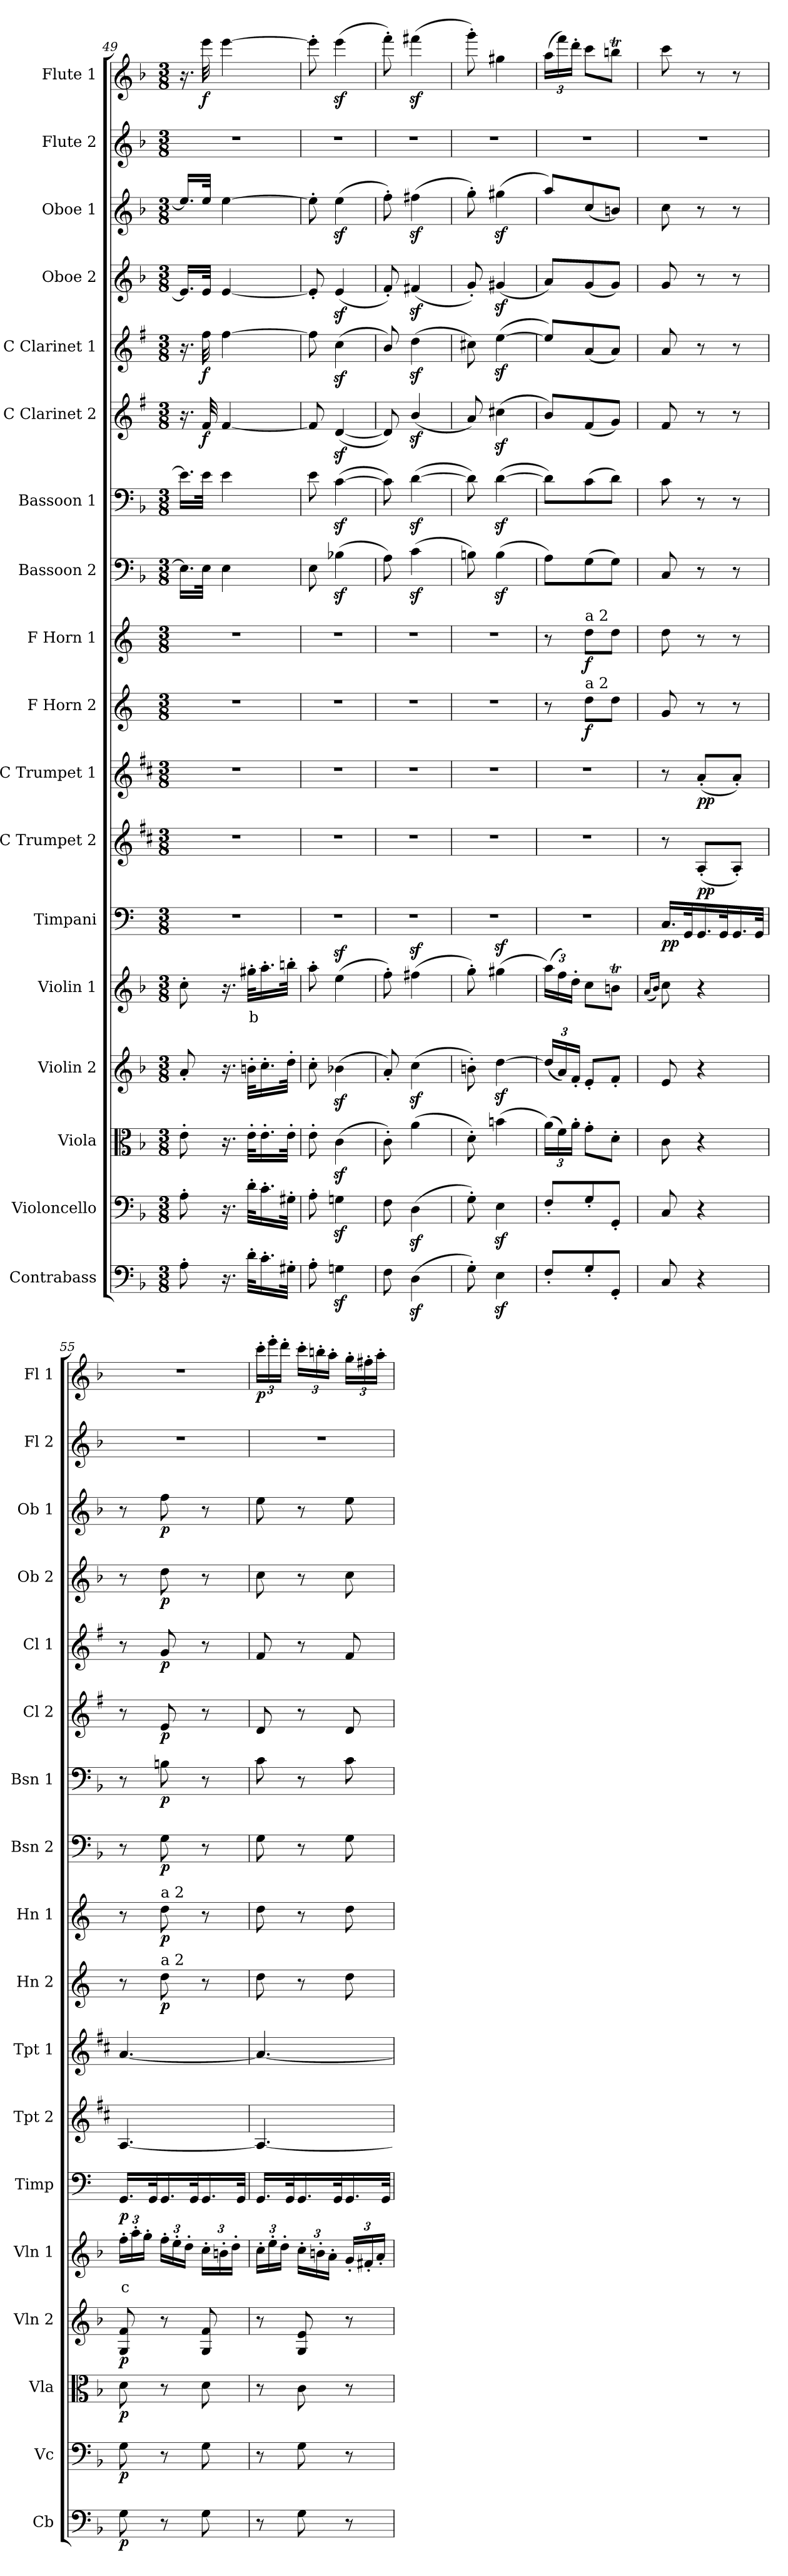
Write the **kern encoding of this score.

**kern	**dynam	**kern	**dynam	**kern	**dynam	**kern	**dynam	**kern	**text	**dynam	**kern	**dynam	**kern	**dynam	**kern	**dynam	**kern	**dynam	**kern	**dynam	**kern	**dynam	**kern	**dynam	**kern	**dynam	**kern	**dynam	**kern	**dynam	**kern	**dynam	**kern	**kern	**dynam
*part18	*part18	*part17	*part17	*part16	*part16	*part15	*part15	*part14	*part14	*part14	*part13	*part13	*part12	*part12	*part11	*part11	*part10	*part10	*part9	*part9	*part8	*part8	*part7	*part7	*part6	*part6	*part5	*part5	*part4	*part4	*part3	*part3	*part2	*part1	*part1
*staff18	*staff18	*staff17	*staff17	*staff16	*staff16	*staff15	*staff15	*staff14	*staff14	*staff14	*staff13	*staff13	*staff12	*staff12	*staff11	*staff11	*staff10	*staff10	*staff9	*staff9	*staff8	*staff8	*staff7	*staff7	*staff6	*staff6	*staff5	*staff5	*staff4	*staff4	*staff3	*staff3	*staff2	*staff1	*staff1
*I"Contrabass	*	*I"Violoncello	*	*I"Viola	*	*I"Violin 2	*	*I"Violin 1	*	*	*I"Timpani	*	*I"C Trumpet 2	*	*I"C Trumpet 1	*	*I"F Horn 2	*	*I"F Horn 1	*	*I"Bassoon 2	*	*I"Bassoon 1	*	*I"C Clarinet 2	*	*I"C Clarinet 1	*	*I"Oboe 2	*	*I"Oboe 1	*	*I"Flute 2	*I"Flute 1	*
*I'Cb	*	*I'Vc	*	*I'Vla	*	*I'Vln 2	*	*I'Vln 1	*	*	*I'Timp	*	*I'Tpt 2	*	*I'Tpt 1	*	*I'Hn 2	*	*I'Hn 1	*	*I'Bsn 2	*	*I'Bsn 1	*	*I'Cl 2	*	*I'Cl 1	*	*I'Ob 2	*	*I'Ob 1	*	*I'Fl 2	*I'Fl 1	*
*clefF4	*	*clefF4	*	*clefC3	*	*clefG2	*	*clefG2	*	*	*clefF4	*	*clefG2	*	*clefG2	*	*clefG2	*	*clefG2	*	*clefF4	*	*clefF4	*	*clefG2	*	*clefG2	*	*clefG2	*	*clefG2	*	*clefG2	*clefG2	*
*ITrd7c12	*	*	*	*	*	*	*	*	*	*	*	*	*ITrd1c2	*	*ITrd1c2	*	*ITrd4c7	*	*ITrd4c7	*	*	*	*	*	*ITrd1c2	*	*ITrd1c2	*	*	*	*	*	*	*	*
*k[b-]	*	*k[b-]	*	*k[b-]	*	*k[b-]	*	*k[b-]	*	*	*k[]	*	*k[]	*	*k[]	*	*k[b-]	*	*k[b-]	*	*k[b-]	*	*k[b-]	*	*k[b-]	*	*k[b-]	*	*k[b-]	*	*k[b-]	*	*k[b-]	*k[b-]	*
*F:	*	*F:	*	*F:	*	*F:	*	*F:	*	*	*	*	*	*	*	*	*	*	*	*	*F:	*	*F:	*	*F:	*	*F:	*	*F:	*	*F:	*	*F:	*F:	*
*M3/8	*	*M3/8	*	*M3/8	*	*M3/8	*	*M3/8	*	*	*M3/8	*	*M3/8	*	*M3/8	*	*M3/8	*	*M3/8	*	*M3/8	*	*M3/8	*	*M3/8	*	*M3/8	*	*M3/8	*	*M3/8	*	*M3/8	*M3/8	*
=49	=49	=49	=49	=49	=49	=49	=49	=49	=49	=49	=49	=49	=49	=49	=49	=49	=49	=49	=49	=49	=49	=49	=49	=49	=49	=49	=49	=49	=49	=49	=49	=49	=49	=49	=49
8AA'\	.	8A'\	.	8e'\	.	8a'/	.	8cc'\	.	.	4.r	.	4.r	.	4.r	.	4.r	.	4.r	.	16.E\LL]	.	16.e\LL]	.	16.r	.	16.r	.	16.e/LL]	.	16.ee/LL]	.	4.r	16.r	.
!	!	!	!	!	!	!	!	!	!	!	!	!	!	!	!	!	!	!	!	!	!	!	!	!	!	!LO:DY:b	!	!LO:DY:b	!	!	!	!	!	!	!LO:DY:b
.	.	.	.	.	.	.	.	.	.	.	.	.	.	.	.	.	.	.	.	.	32E\JJk	.	32e\JJk	.	32e/	f	32ee\	f	32e/JJk	.	32ee/JJk	.	.	32eee\	f
16.r	.	16.r	.	16.r	.	16.r	.	16.r	.	.	.	.	.	.	.	.	.	.	.	.	4E\	.	4e\	.	[4e/	.	[4ee\	.	[4e/	.	[4ee\	.	.	[4eee\	.
!	!	!	!	!	!	!	!	!	!LO:LY:b:color=#FF0000	!	!	!	!	!	!	!	!	!	!	!	!	!	!	!	!	!	!	!	!	!	!	!	!	!	!
32D'\KLL	.	32d'\KLL	.	32e'\KLL	.	32bn'\KLL	.	32gg#X'\KLL	b	.	.	.	.	.	.	.	.	.	.	.	.	.	.	.	.	.	.	.	.	.	.	.	.	.	.
16.C'\	.	16.c'\	.	16.e'\	.	16.cc'\	.	16.aa'\	.	.	.	.	.	.	.	.	.	.	.	.	.	.	.	.	.	.	.	.	.	.	.	.	.	.	.
32GG#X'\JJk	.	32G#X'\JJk	.	32e'\JJk	.	32dd'\JJk	.	32bbn'\JJk	.	.	.	.	.	.	.	.	.	.	.	.	.	.	.	.	.	.	.	.	.	.	.	.	.	.	.
=50	=50	=50	=50	=50	=50	=50	=50	=50	=50	=50	=50	=50	=50	=50	=50	=50	=50	=50	=50	=50	=50	=50	=50	=50	=50	=50	=50	=50	=50	=50	=50	=50	=50	=50	=50
8AA'\	.	8A'\	.	8e'\	.	8cc'\	.	8aa'\	.	.	4.r	.	4.r	.	4.r	.	4.r	.	4.r	.	8E\	.	8e\	.	8e/]	.	8ee\]	.	8e'/]	.	8ee'\]	.	4.r	8eee'\]	.
4GGnz<\	.	4Gnz<\	.	(4cz<\	.	(4b-Xz<\	.	(4eez<\	.	.	.	.	.	.	.	.	.	.	.	.	(4B-Xz<\	.	([4cz<\	.	([4cz</	.	(4b-z<\	.	(4ez</	.	(4eez<\	.	.	(4eeez<\	.
=51	=51	=51	=51	=51	=51	=51	=51	=51	=51	=51	=51	=51	=51	=51	=51	=51	=51	=51	=51	=51	=51	=51	=51	=51	=51	=51	=51	=51	=51	=51	=51	=51	=51	=51	=51
8FF\	.	8F\	.	8c'\)	.	8a'/)	.	8ff'\)	.	.	4.r	.	4.r	.	4.r	.	4.r	.	4.r	.	8A\)	.	8c\])	.	8c/])	.	8a/)	.	8f'/)	.	8ff'\)	.	4.r	8fff'\)	.
(4DDz<\	.	(4Dz<\	.	(4a\	.	(4ccz<\	.	(4ff#Xz<\	.	.	.	.	.	.	.	.	.	.	.	.	(4cz<\	.	([4dz<\	.	(4az</	.	(4ccz<\	.	(4f#Xz</	.	(4ff#Xz<\	.	.	(4fff#Xz<\	.
=52	=52	=52	=52	=52	=52	=52	=52	=52	=52	=52	=52	=52	=52	=52	=52	=52	=52	=52	=52	=52	=52	=52	=52	=52	=52	=52	=52	=52	=52	=52	=52	=52	=52	=52	=52
8GG'\)	.	8G'\)	.	8d'\)	.	8bn'\)	.	8gg'\)	.	.	4.r	.	4.r	.	4.r	.	4.r	.	4.r	.	8Bn\)	.	8d\])	.	8g/)	.	8bn\)	.	8g'/)	.	8gg'\)	.	4.r	8ggg'\)	.
4EEz<\	.	4Ez<\	.	(4bn\	.	[4ddz<\	.	(4gg#Xz<\	.	.	.	.	.	.	.	.	.	.	.	.	(4Bz<\	.	([4dz<\	.	(4bnz<\	.	([4ddz<\	.	(4g#Xz</	.	(4gg#Xz<\	.	.	4gg#X\	.
=53	=53	=53	=53	=53	=53	=53	=53	=53	=53	=53	=53	=53	=53	=53	=53	=53	=53	=53	=53	=53	=53	=53	=53	=53	=53	=53	=53	=53	=53	=53	=53	=53	=53	=53	=53
*	*	*	*	*Xbrackettup	*	*Xbrackettup	*	*Xbrackettup	*	*	*	*	*	*	*	*	*	*	*	*	*	*	*	*	*	*	*	*	*	*	*	*	*	*Xbrackettup	*
8FF'/L	.	8F'/L	.	(24a\LL)	.	(24dd/LL]	.	(24aa\LL)	.	.	4.r	.	4.r	.	4.r	.	8r	.	8r	.	8A\L)	.	8d\L])	.	8a/L)	.	8dd/L])	.	8a/L)	.	8aa/L)	.	4.r	(24aa\LL	.
.	.	.	.	24f\)	.	24a/)	.	24ff\)	.	.	.	.	.	.	.	.	.	.	.	.	.	.	.	.	.	.	.	.	.	.	.	.	.	24fff\)	.
.	.	.	.	24a'\JJ	.	24f'/JJ	.	24dd'\JJ	.	.	.	.	.	.	.	.	.	.	.	.	.	.	.	.	.	.	.	.	.	.	.	.	.	24ddd'\JJ	.
!	!	!	!	!	!	!	!	!	!	!	!	!	!	!	!	!	!	!	!LO:TX:a:t=a 2	!	!	!	!	!	!	!	!	!	!	!	!	!	!	!	!
!	!	!	!	!	!	!	!	!	!	!	!	!	!	!	!	!	!LO:TX:a:t=a 2	!	!	!	!	!	!	!	!	!	!	!	!	!	!	!	!	!	!
!	!	!	!	!	!	!	!	!	!	!	!	!	!	!	!	!	!	!LO:DY:b	!	!LO:DY:b	!	!	!	!	!	!	!	!	!	!	!	!	!	!	!
8GG'/	.	8G'/	.	8g'\L	.	8e'/L	.	8cc\L	.	.	.	.	.	.	.	.	8g\L	f	8g\L	f	(8G\	.	(8c\	.	(8e/	.	(8g/	.	(8g/	.	(8cc/	.	.	8ccc\L	.
8GGG'/J	.	8GG'/J	.	8d'\J	.	8f'/J	.	8bnt\J	.	.	.	.	.	.	.	.	8g\J	.	8g\J	.	8G\J)	.	8d\J)	.	8f/J)	.	8g/J)	.	8g/J)	.	8bn/J)	.	.	8bbnt\J	.
=54	=54	=54	=54	=54	=54	=54	=54	=54	=54	=54	=54	=54	=54	=54	=54	=54	=54	=54	=54	=54	=54	=54	=54	=54	=54	=54	=54	=54	=54	=54	=54	=54	=54	=54	=54
.	.	.	.	.	.	.	.	(16qa/LL	.	.	.	.	.	.	.	.	.	.	.	.	.	.	.	.	.	.	.	.	.	.	.	.	.	.	.
.	.	.	.	.	.	.	.	16qb-/JJ)	.	.	.	.	.	.	.	.	.	.	.	.	.	.	.	.	.	.	.	.	.	.	.	.	.	.	.
!	!	!	!	!	!	!	!	!	!	!	!	!LO:DY:b	!	!	!	!	!	!	!	!	!	!	!	!	!	!	!	!	!	!	!	!	!	!	!
8CC/	.	8C/	.	8c\	.	8e/	.	8cc\	.	.	16.C/LL	pp	8r	.	8r	.	8c/	.	8g\	.	8C/	.	8c\	.	8e/	.	8g/	.	8g/	.	8cc\	.	4.r	8ccc\	.
.	.	.	.	.	.	.	.	.	.	.	32GG/K	.	.	.	.	.	.	.	.	.	.	.	.	.	.	.	.	.	.	.	.	.	.	.	.
!	!	!	!	!	!	!	!	!	!	!	!	!	!	!LO:DY:b	!	!LO:DY:b	!	!	!	!	!	!	!	!	!	!	!	!	!	!	!	!	!	!	!
4r	.	4r	.	4r	.	4r	.	4r	.	.	16.GG/	.	(8G'/L	pp	(8g'/L	pp	8r	.	8r	.	8r	.	8r	.	8r	.	8r	.	8r	.	8r	.	.	8r	.
.	.	.	.	.	.	.	.	.	.	.	32GG/K	.	.	.	.	.	.	.	.	.	.	.	.	.	.	.	.	.	.	.	.	.	.	.	.
.	.	.	.	.	.	.	.	.	.	.	16.GG/	.	8G'/J)	.	8g'/J)	.	8r	.	8r	.	8r	.	8r	.	8r	.	8r	.	8r	.	8r	.	.	8r	.
.	.	.	.	.	.	.	.	.	.	.	32GG/JJk	.	.	.	.	.	.	.	.	.	.	.	.	.	.	.	.	.	.	.	.	.	.	.	.
=55	=55	=55	=55	=55	=55	=55	=55	=55	=55	=55	=55	=55	=55	=55	=55	=55	=55	=55	=55	=55	=55	=55	=55	=55	=55	=55	=55	=55	=55	=55	=55	=55	=55	=55	=55
!	!LO:DY:b	!	!LO:DY:b	!	!LO:DY:b	!	!LO:DY:b	!	!LO:LY:b:color=#FF0000	!LO:DY:b	!	!	!	!	!	!	!	!	!	!	!	!	!	!	!	!	!	!	!	!	!	!	!	!	!
8GG\	p	8G\	p	8d\	p	8G/ 8f/	p	24ff'\LL	c	p	16.GG/LL	.	[4.G/	.	[4.g/	.	8r	.	8r	.	8r	.	8r	.	8r	.	8r	.	8r	.	8r	.	4.r	4.r	.
.	.	.	.	.	.	.	.	24aa'\	.	.	.	.	.	.	.	.	.	.	.	.	.	.	.	.	.	.	.	.	.	.	.	.	.	.	.
.	.	.	.	.	.	.	.	24gg'\JJ	.	.	.	.	.	.	.	.	.	.	.	.	.	.	.	.	.	.	.	.	.	.	.	.	.	.	.
.	.	.	.	.	.	.	.	.	.	.	32GG/K	.	.	.	.	.	.	.	.	.	.	.	.	.	.	.	.	.	.	.	.	.	.	.	.
!	!	!	!	!	!	!	!	!	!	!	!	!	!	!	!	!	!	!	!LO:TX:a:t=a 2	!	!	!	!	!	!	!	!	!	!	!	!	!	!	!	!
!	!	!	!	!	!	!	!	!	!	!	!	!	!	!	!	!	!LO:TX:a:t=a 2	!	!	!	!	!	!	!	!	!	!	!	!	!	!	!	!	!	!
!	!	!	!	!	!	!	!	!	!	!	!	!	!	!	!	!	!	!LO:DY:b	!	!LO:DY:b	!	!LO:DY:b	!	!LO:DY:b	!	!LO:DY:b	!	!LO:DY:b	!	!LO:DY:b	!	!LO:DY:b	!	!	!
8r	.	8r	.	8r	.	8r	.	24ff'\LL	.	.	16.GG/	.	.	.	.	.	8g\	p	8g\	p	8G\	p	8Bn\	p	8d/	p	8f/	p	8dd\	p	8ff\	p	.	.	.
.	.	.	.	.	.	.	.	24ee'\	.	.	.	.	.	.	.	.	.	.	.	.	.	.	.	.	.	.	.	.	.	.	.	.	.	.	.
.	.	.	.	.	.	.	.	24dd'\JJ	.	.	.	.	.	.	.	.	.	.	.	.	.	.	.	.	.	.	.	.	.	.	.	.	.	.	.
.	.	.	.	.	.	.	.	.	.	.	32GG/K	.	.	.	.	.	.	.	.	.	.	.	.	.	.	.	.	.	.	.	.	.	.	.	.
8GG\	.	8G\	.	8d\	.	8G/ 8f/	.	24cc'\LL	.	.	16.GG/	.	.	.	.	.	8r	.	8r	.	8r	.	8r	.	8r	.	8r	.	8r	.	8r	.	.	.	.
.	.	.	.	.	.	.	.	24bn'\	.	.	.	.	.	.	.	.	.	.	.	.	.	.	.	.	.	.	.	.	.	.	.	.	.	.	.
.	.	.	.	.	.	.	.	24dd'\JJ	.	.	.	.	.	.	.	.	.	.	.	.	.	.	.	.	.	.	.	.	.	.	.	.	.	.	.
.	.	.	.	.	.	.	.	.	.	.	32GG/JJk	.	.	.	.	.	.	.	.	.	.	.	.	.	.	.	.	.	.	.	.	.	.	.	.
=56	=56	=56	=56	=56	=56	=56	=56	=56	=56	=56	=56	=56	=56	=56	=56	=56	=56	=56	=56	=56	=56	=56	=56	=56	=56	=56	=56	=56	=56	=56	=56	=56	=56	=56	=56
!	!	!	!	!	!	!	!	!	!	!	!	!	!	!	!	!	!	!	!	!	!	!	!	!	!	!	!	!	!	!	!	!	!	!	!LO:DY:b
8r	.	8r	.	8r	.	8r	.	24cc'\LL	.	.	16.GG/LL	.	4.G/_	.	4.g/_	.	8g\	.	8g\	.	8G\	.	8c\	.	8c/	.	8e/	.	8cc\	.	8ee\	.	4.r	24ccc'\LL	p
.	.	.	.	.	.	.	.	24ee'\	.	.	.	.	.	.	.	.	.	.	.	.	.	.	.	.	.	.	.	.	.	.	.	.	.	24eee'\	.
.	.	.	.	.	.	.	.	24dd'\JJ	.	.	.	.	.	.	.	.	.	.	.	.	.	.	.	.	.	.	.	.	.	.	.	.	.	24ddd'\JJ	.
.	.	.	.	.	.	.	.	.	.	.	32GG/K	.	.	.	.	.	.	.	.	.	.	.	.	.	.	.	.	.	.	.	.	.	.	.	.
8GG\	.	8G\	.	8c\	.	8G/ 8e/	.	24cc'\LL	.	.	16.GG/	.	.	.	.	.	8r	.	8r	.	8r	.	8r	.	8r	.	8r	.	8r	.	8r	.	.	24ccc'\LL	.
.	.	.	.	.	.	.	.	24bn'\	.	.	.	.	.	.	.	.	.	.	.	.	.	.	.	.	.	.	.	.	.	.	.	.	.	24bbn'\	.
.	.	.	.	.	.	.	.	24a'\JJ	.	.	.	.	.	.	.	.	.	.	.	.	.	.	.	.	.	.	.	.	.	.	.	.	.	24aa'\JJ	.
.	.	.	.	.	.	.	.	.	.	.	32GG/K	.	.	.	.	.	.	.	.	.	.	.	.	.	.	.	.	.	.	.	.	.	.	.	.
8r	.	8r	.	8r	.	8r	.	24g'/LL	.	.	16.GG/	.	.	.	.	.	8g\	.	8g\	.	8G\	.	8c\	.	8c/	.	8e/	.	8cc\	.	8ee\	.	.	24gg'\LL	.
.	.	.	.	.	.	.	.	24f#X'/	.	.	.	.	.	.	.	.	.	.	.	.	.	.	.	.	.	.	.	.	.	.	.	.	.	24ff#X'\	.
.	.	.	.	.	.	.	.	24a'/JJ	.	.	.	.	.	.	.	.	.	.	.	.	.	.	.	.	.	.	.	.	.	.	.	.	.	24aa'\JJ	.
.	.	.	.	.	.	.	.	.	.	.	32GG/JJk	.	.	.	.	.	.	.	.	.	.	.	.	.	.	.	.	.	.	.	.	.	.	.	.
=	=	=	=	=	=	=	=	=	=	=	=	=	=	=	=	=	=	=	=	=	=	=	=	=	=	=	=	=	=	=	=	=	=	=	=
*-	*-	*-	*-	*-	*-	*-	*-	*-	*-	*-	*-	*-	*-	*-	*-	*-	*-	*-	*-	*-	*-	*-	*-	*-	*-	*-	*-	*-	*-	*-	*-	*-	*-	*-	*-
